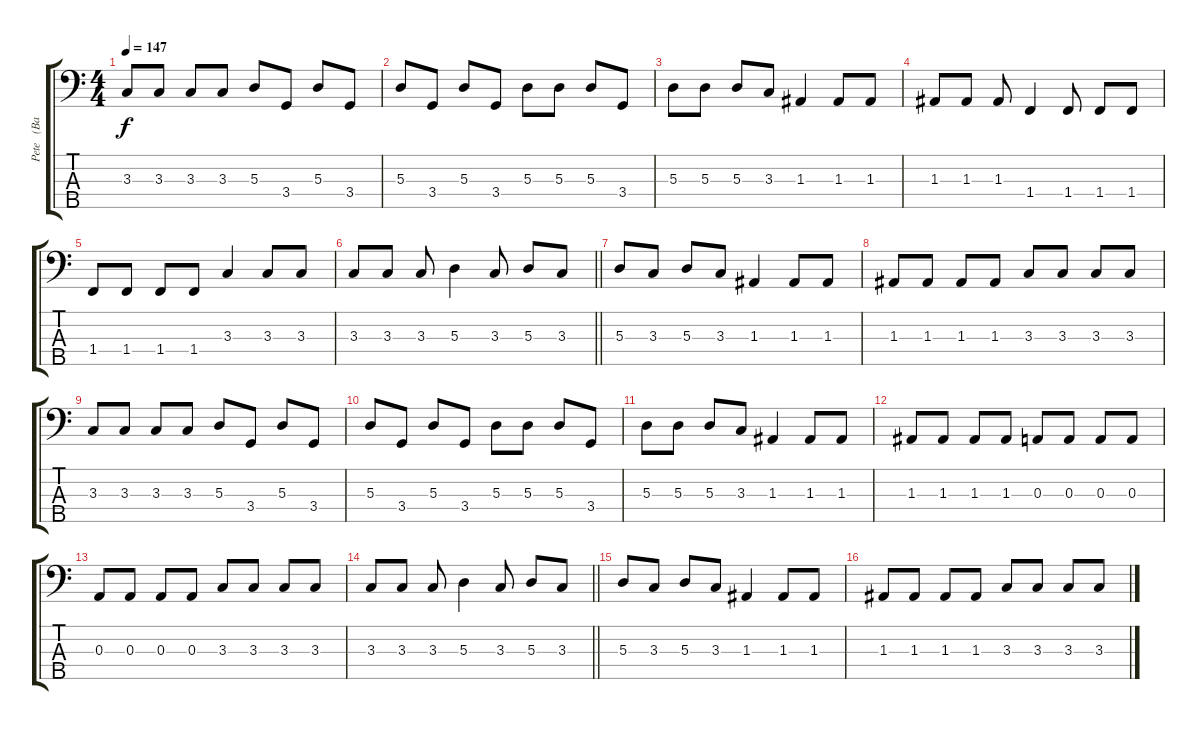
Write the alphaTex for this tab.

\track ("Pete   (Bass)" "Pete   (Ba") {instrument electricbassfinger}
\staff {score tabs}
\tuning (G2 D2 A1 E1 B0) {hide}
\ts (4 4)
\tempo 147
\clef f4
\ks c
3.3.8{dy f} 3.3.8 3.3.8 3.3.8 5.3.8 3.4.8 5.3.8 3.4.8 |
5.3.8 3.4.8 5.3.8 3.4.8 5.3.8 5.3.8 5.3.8 3.4.8 |
5.3.8 5.3.8 5.3.8 3.3.8 1.3.4 1.3.8 1.3.8 |
1.3.8 1.3.8 1.3.8 1.4.4 1.4.8 1.4.8 1.4.8 |
1.4.8 1.4.8 1.4.8 1.4.8 3.3.4 3.3.8 3.3.8 |
\barLineRight lightlight
3.3.8 3.3.8 3.3.8 5.3.4 3.3.8 5.3.8 3.3.8 |
5.3.8 3.3.8 5.3.8 3.3.8 1.3.4 1.3.8 1.3.8 |
1.3.8 1.3.8 1.3.8 1.3.8 3.3.8 3.3.8 3.3.8 3.3.8 |
3.3.8 3.3.8 3.3.8 3.3.8 5.3.8 3.4.8 5.3.8 3.4.8 |
5.3.8 3.4.8 5.3.8 3.4.8 5.3.8 5.3.8 5.3.8 3.4.8 |
5.3.8 5.3.8 5.3.8 3.3.8 1.3.4 1.3.8 1.3.8 |
1.3.8 1.3.8 1.3.8 1.3.8 0.3.8 0.3.8 0.3.8 0.3.8 |
0.3.8 0.3.8 0.3.8 0.3.8 3.3.8 3.3.8 3.3.8 3.3.8 |
\barLineRight lightlight
3.3.8 3.3.8 3.3.8 5.3.4 3.3.8 5.3.8 3.3.8 |
5.3.8 3.3.8 5.3.8 3.3.8 1.3.4 1.3.8 1.3.8 |
1.3.8 1.3.8 1.3.8 1.3.8 3.3.8 3.3.8 3.3.8 3.3.8
